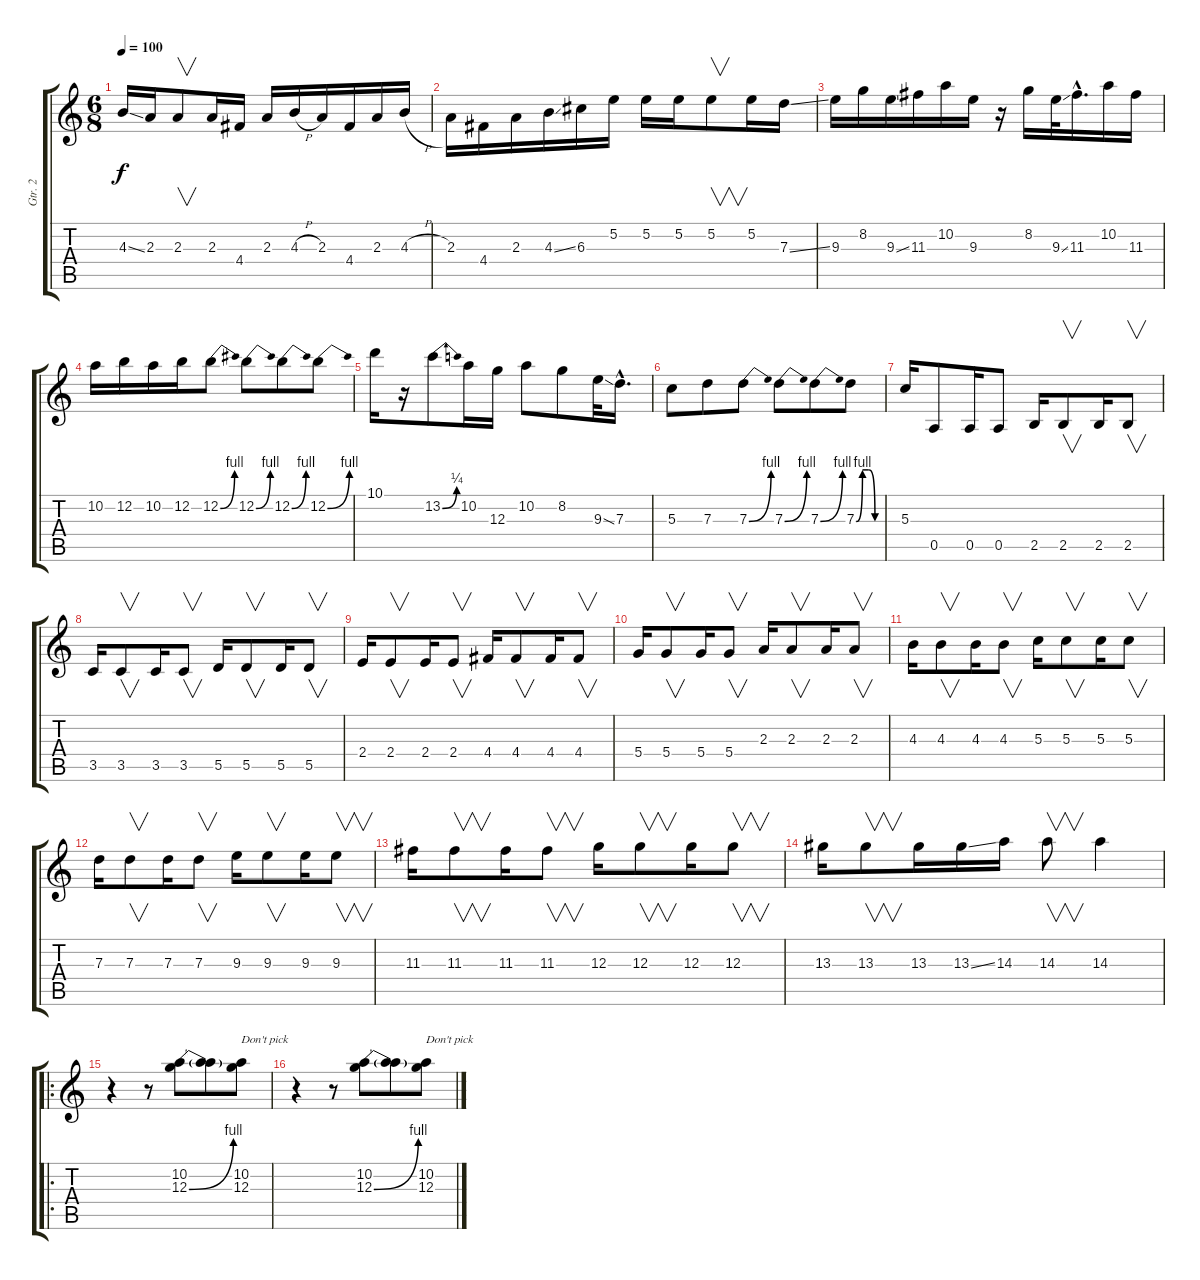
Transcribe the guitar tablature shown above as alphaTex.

\track ("Gtr. 2" "Gtr. 2") {instrument overdrivenguitar}
\staff {score tabs}
\tuning (E4 B3 G3 D3 A2 E2) {hide}
\ts (6 8)
\tempo 100
\clef g2
\ks c
4.3{ss}.16{dy f} 2.3.16 2.3.8{v} 2.3.16 4.4.16 2.3.16 4.3{h}.16 2.3.16 4.4.16 2.3.16 4.3{h}.16 |
2.3.16 4.4.16 2.3.16 4.3{ss}.16 6.3.16 5.2.16 5.2.16 5.2.16 5.2.8{v} 5.2.16 7.3{ss}.16 |
9.3.16 8.2.16 9.3{ss}.16 11.3.16 10.2.16 9.3.16 r.16 8.2.16 9.3{ss}.32 11.3{hac}.16{d} 10.2.16 11.3.16 |
10.2.16 12.2.16 10.2.16 12.2.16 12.2{be (bend 0 0 60 4)}.8 12.2{be (bend 0 0 60 4)}.8 12.2{be (bend 0 0 60 4)}.8 12.2{be (bend 0 0 60 4)}.8 |
10.1.16 r.16 13.2{be (bend 0 0 60 1)}.8 10.2.16 12.3.16 10.2.8 8.2.8 9.3{ss}.32 7.3{hac}.16{d} |
5.3.8 7.3.8 7.3{be (bend 0 0 60 4)}.8 7.3{be (bend 0 0 60 4)}.8 7.3{be (bend 0 0 60 4)}.8 7.3{be (custom 0 0 15 4 30 4 45 0 60 0)}.8 |
5.3.16 0.5.8 0.5.16 0.5.8 2.5.16 2.5.8{v} 2.5.16 2.5.8{v} |
3.5.16 3.5.8{v} 3.5.16 3.5.8{v} 5.5.16 5.5.8{v} 5.5.16 5.5.8{v} |
2.4.16 2.4.8{v} 2.4.16 2.4.8{v} 4.4.16 4.4.8{v} 4.4.16 4.4.8{v} |
5.4.16 5.4.8{v} 5.4.16 5.4.8{v} 2.3.16 2.3.8{v} 2.3.16 2.3.8{v} |
4.3.16 4.3.8{v} 4.3.16 4.3.8{v} 5.3.16 5.3.8{v} 5.3.16 5.3.8{v} |
7.3.16 7.3.8{v} 7.3.16 7.3.8{v} 9.3.16 9.3.8{v} 9.3.16 9.3.8{v} |
11.3.16 11.3.8{v} 11.3.16 11.3.8{v} 12.3.16 12.3.8{v} 12.3.16 12.3.8{v} |
13.3.16 13.3.8{v} 13.3.16 13.3{ss}.16 14.3.16 14.3.8{v} 14.3.4 |
\ro
r.4 r.8 (10.2 12.3{be (bend 0 0 60 4)}).8 (10.2{t} 12.3{t}).8 (10.2 12.3).8{txt "Don't pick"} |
r.4 r.8 (10.2 12.3{be (bend 0 0 60 4)}).8 (10.2{t} 12.3{t}).8 (10.2 12.3).8{txt "Don't pick"}
